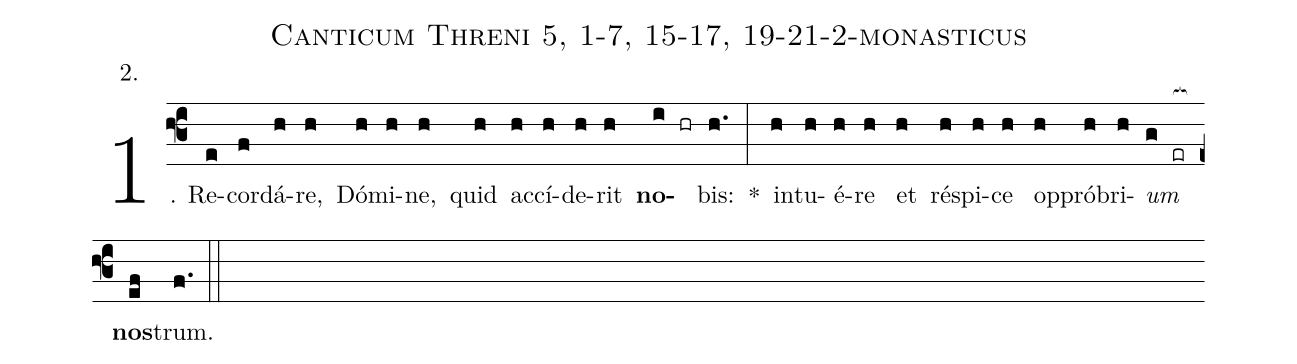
name: Canticum Threni 5, 1-7, 15-17, 19-21-2-monasticus;
annotation: 2.;
%%
(f3)1. Re(e)cor(f)dá(h)re,(h) Dó(h)mi(h)ne,(h) quid(h) ac(h)cí(h)de(h)rit(h) <b>no</b>(i hr)bis:(h.) *(:) in(h)tu(h)é(h)re(h) et(h) ré(h)spi(h)ce(h) op(h)pró(h)bri(h)<i>um</i>(g er[ocb:1{]) <b>nos</b>(ef[ocb:0}])trum.(f.) (::)
